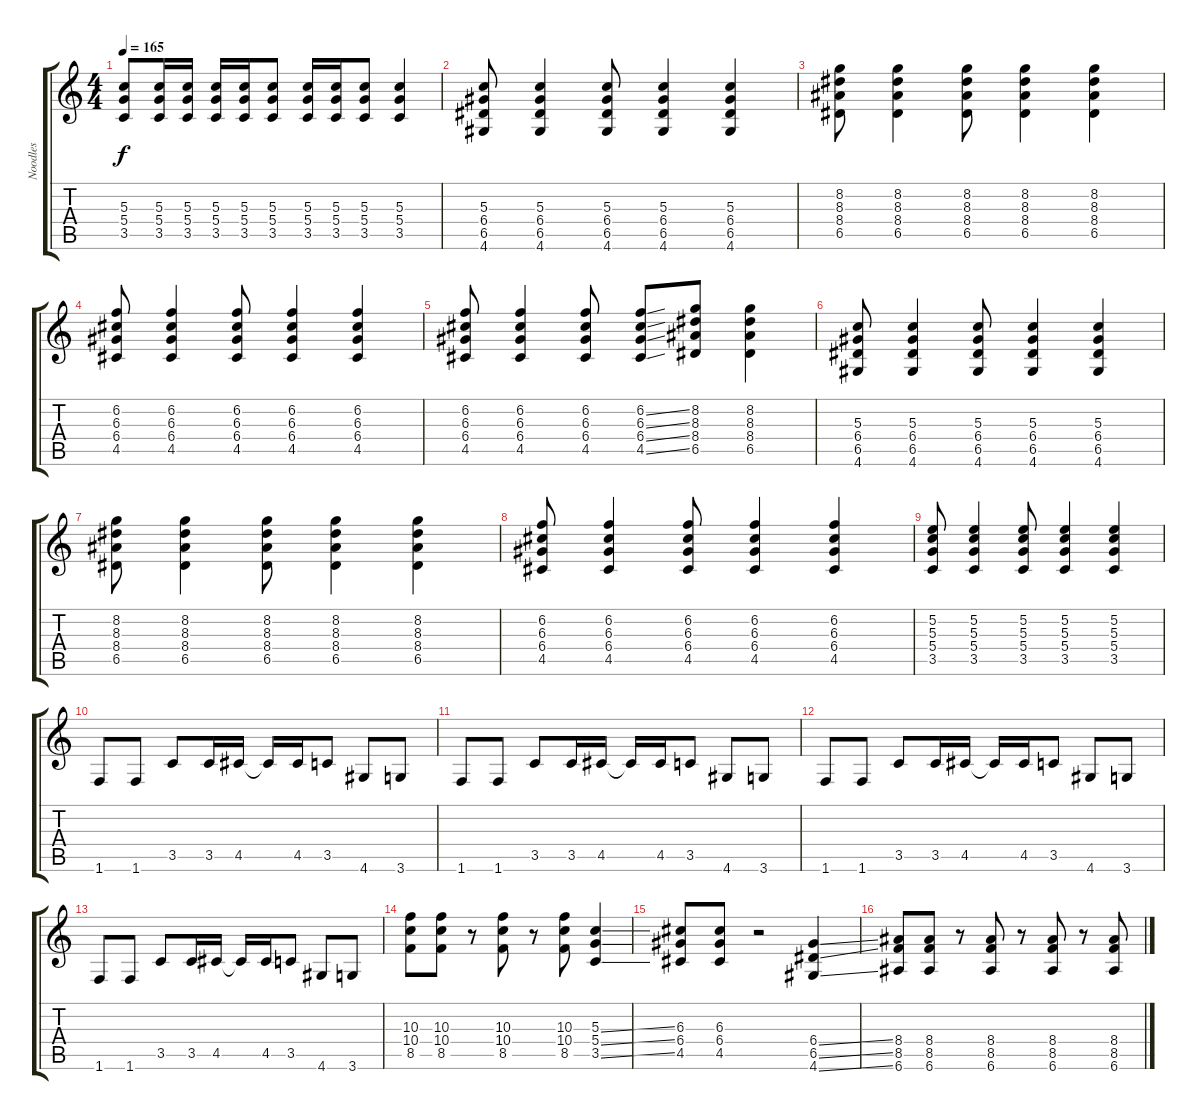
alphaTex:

\track ("Noodles" "Noodles") {instrument overdrivenguitar}
\staff {score tabs}
\tuning (E4 B3 G3 D3 A2 E2) {hide}
\ts (4 4)
\tempo 165
\clef g2
\ks c
(5.3 5.4 3.5).8{dy f} (5.3 5.4 3.5).16 (5.3 5.4 3.5).16 (5.3 5.4 3.5).16 (5.3 5.4 3.5).16 (5.3 5.4 3.5).8 (5.3 5.4 3.5).16 (5.3 5.4 3.5).16 (5.3 5.4 3.5).8 (5.3 5.4 3.5).4 |
(5.3 6.4 6.5 4.6).8 (5.3 6.4 6.5 4.6).4 (5.3 6.4 6.5 4.6).8 (5.3 6.4 6.5 4.6).4 (5.3 6.4 6.5 4.6).4 |
(8.2 8.3 8.4 6.5).8 (8.2 8.3 8.4 6.5).4 (8.2 8.3 8.4 6.5).8 (8.2 8.3 8.4 6.5).4 (8.2 8.3 8.4 6.5).4 |
(6.2 6.3 6.4 4.5).8 (6.2 6.3 6.4 4.5).4 (6.2 6.3 6.4 4.5).8 (6.2 6.3 6.4 4.5).4 (6.2 6.3 6.4 4.5).4 |
(6.2 6.3 6.4 4.5).8 (6.2 6.3 6.4 4.5).4 (6.2 6.3 6.4 4.5).8 (6.2{ss} 6.3{ss} 6.4{ss} 4.5{ss}).8 (8.2 8.3 8.4 6.5).8 (8.2 8.3 8.4 6.5).4 |
(5.3 6.4 6.5 4.6).8 (5.3 6.4 6.5 4.6).4 (5.3 6.4 6.5 4.6).8 (5.3 6.4 6.5 4.6).4 (5.3 6.4 6.5 4.6).4 |
(8.2 8.3 8.4 6.5).8 (8.2 8.3 8.4 6.5).4 (8.2 8.3 8.4 6.5).8 (8.2 8.3 8.4 6.5).4 (8.2 8.3 8.4 6.5).4 |
(6.2 6.3 6.4 4.5).8 (6.2 6.3 6.4 4.5).4 (6.2 6.3 6.4 4.5).8 (6.2 6.3 6.4 4.5).4 (6.2 6.3 6.4 4.5).4 |
(5.2 5.3 5.4 3.5).8 (5.2 5.3 5.4 3.5).4 (5.2 5.3 5.4 3.5).8 (5.2 5.3 5.4 3.5).4 (5.2 5.3 5.4 3.5).4 |
1.6.8 1.6.8 3.5.8 3.5.16 4.5.16 4.5{t}.16 4.5.16 3.5.8 4.6.8 3.6.8 |
1.6.8 1.6.8 3.5.8 3.5.16 4.5.16 4.5{t}.16 4.5.16 3.5.8 4.6.8 3.6.8 |
1.6.8 1.6.8 3.5.8 3.5.16 4.5.16 4.5{t}.16 4.5.16 3.5.8 4.6.8 3.6.8 |
1.6.8 1.6.8 3.5.8 3.5.16 4.5.16 4.5{t}.16 4.5.16 3.5.8 4.6.8 3.6.8 |
(10.3 10.4 8.5).8 (10.3 10.4 8.5).8 r.8 (10.3 10.4 8.5).8 r.8 (10.3 10.4 8.5).8 (5.3{ss} 5.4{ss} 3.5{ss}).4 |
(6.3 6.4 4.5).8 (6.3 6.4 4.5).8 r.2 (6.4{ss} 6.5{ss} 4.6{ss}).4 |
(8.4 8.5 6.6).8 (8.4 8.5 6.6).8 r.8 (8.4 8.5 6.6).8 r.8 (8.4 8.5 6.6).8 r.8 (8.4 8.5 6.6).8
